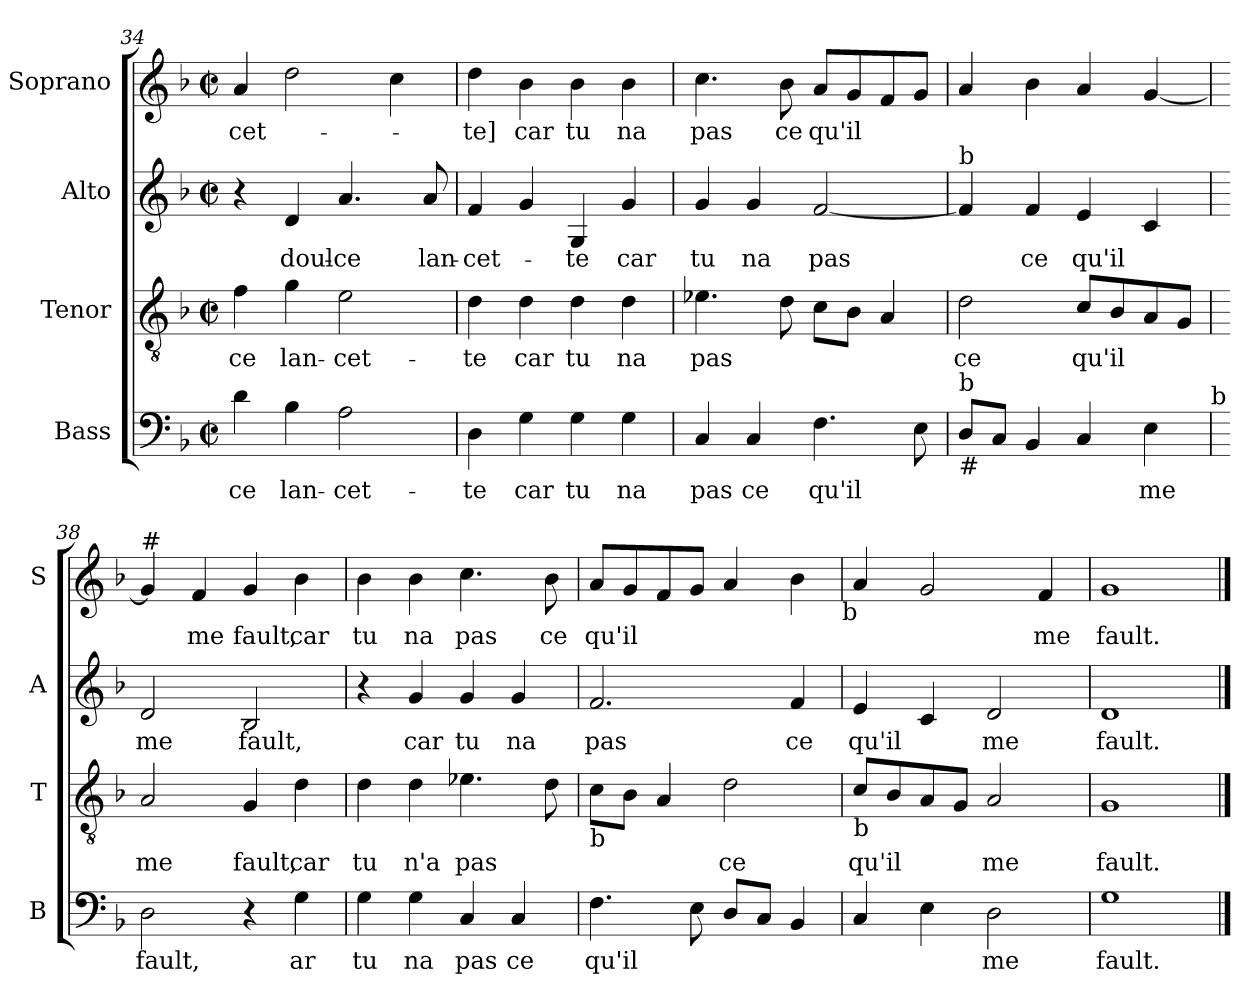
**kern	**text	**kern	**text	**kern	**text	**kern	**text
*part4	*part4	*part3	*part3	*part2	*part2	*part1	*part1
*staff4	*staff4	*staff3	*staff3	*staff2	*staff2	*staff1	*staff1
*I"Bass	*	*I"Tenor	*	*I"Alto	*	*I"Soprano	*
*I'B	*	*I'T	*	*I'A	*	*I'S	*
!!LO:LB:g=z
*clefF4	*	*clefGv2	*	*clefG2	*	*clefG2	*
*k[b-]	*	*k[b-]	*	*k[b-]	*	*k[b-]	*
*F:	*	*F:	*	*F:	*	*F:	*
*M2/2	*	*M2/2	*	*M2/2	*	*M2/2	*
*met(c|)	*	*met(c|)	*	*met(c|)	*	*met(c|)	*
=34	=34	=34	=34	=34	=34	=34	=34
4d\	-ce	4f\	-ce	4r	.	4a/	-cet-
4B-\	lan-	4g\	lan-	4d/	doul-	2dd\	.
2A\	-cet-	2e\	-cet-	4.a/	-ce	.	.
.	.	.	.	.	.	4cc\	.
.	.	.	.	8a/	lan-	.	.
=35	=35	=35	=35	=35	=35	=35	=35
4D\	-te	4d\	-te	4f/	-cet-	4dd\	-te]
4G\	car	4d\	car	4g/	.	4b-\	car
4G\	tu	4d\	tu	4G/	-te	4b-\	tu
4G\	na	4d\	na	4g/	car	4b-\	na
=36	=36	=36	=36	=36	=36	=36	=36
4C/	pas	4.e-X\	pas	4g/	tu	4.cc\	pas
4C/	ce	.	.	4g/	na	.	.
.	.	8d\	.	.	.	8b-\	ce
4.F\	qu'il	8c\L	.	[2f/	pas	8a/L	qu'il
.	.	8B-\J	.	.	.	8g/	.
.	.	4A/	.	.	.	8f/	.
8E\	.	.	.	.	.	8g/J	.
=37	=37	=37	=37	=37	=37	=37	=37
!	!	!	!	!LO:TX:a:t=b	!	!	!
!LO:TX:b:t=#	!	!	!	!	!	!	!
!LO:TX:a:t=b	!	!	!	!	!	!	!
8D/L	.	2d\	ce	4f/]	.	4a/	.
8C/J	.	.	.	.	.	.	.
4BB-/	.	.	.	4f/	ce	4b-\	.
4C/	.	8c/L	qu'il	4e/	qu'il	4a/	.
.	.	8B-/	.	.	.	.	.
4E\	me	8A/	.	4c/	.	[4g/	.
.	.	8G/J	.	.	.	.	.
!LO:TX:a:t=b	!	!	!	!	!	!	!
!!LO:LB:g=z
=38	=38	=38	=38	=38	=38	=38	=38
!	!	!	!	!	!	!LO:TX:a:t=#	!
2D\	fault,	2A/	me	2d/	me	4g/]	.
.	.	.	.	.	.	4f/	me
4r	.	4G/	fault,	2B-/	fault,	4g/	fault,
4G\	ar	4d\	car	.	.	4b-\	car
=39	=39	=39	=39	=39	=39	=39	=39
4G\	tu	4d\	tu	4r	.	4b-\	tu
4G\	na	4d\	n'a	4g/	car	4b-\	na
4C/	pas	4.e-X\	pas	4g/	tu	4.cc\	pas
4C/	ce	.	.	4g/	na	.	.
.	.	8d\	.	.	.	8b-\	ce
=40	=40	=40	=40	=40	=40	=40	=40
!	!	!LO:TX:b:t=b	!	!	!	!	!
4.F\	qu'il	8c\L	.	2.f/	pas	8a/L	qu'il
.	.	8B-\J	.	.	.	8g/	.
.	.	4A/	.	.	.	8f/	.
8E\	.	.	.	.	.	8g/J	.
8D/L	.	2d\	ce	.	.	4a/	.
8C/J	.	.	.	.	.	.	.
4BB-/	.	.	.	4f/	ce	4b-\	.
!	!	!	!	!	!	!LO:TX:b:t=b	!
=41	=41	=41	=41	=41	=41	=41	=41
!	!	!LO:TX:b:t=b	!	!	!	!	!
4C/	.	8c/L	qu'il	4e/	qu'il	4a/	.
.	.	8B-/	.	.	.	.	.
4E\	.	8A/	.	4c/	.	2g/	.
.	.	8G/J	.	.	.	.	.
2D\	me	2A/	me	2d/	me	.	.
.	.	.	.	.	.	4f/	me
=42	=42	=42	=42	=42	=42	=42	=42
1G	fault.	1G	fault.	1d	fault.	1g	fault.
==	==	==	==	==	==	==	==
*-	*-	*-	*-	*-	*-	*-	*-
